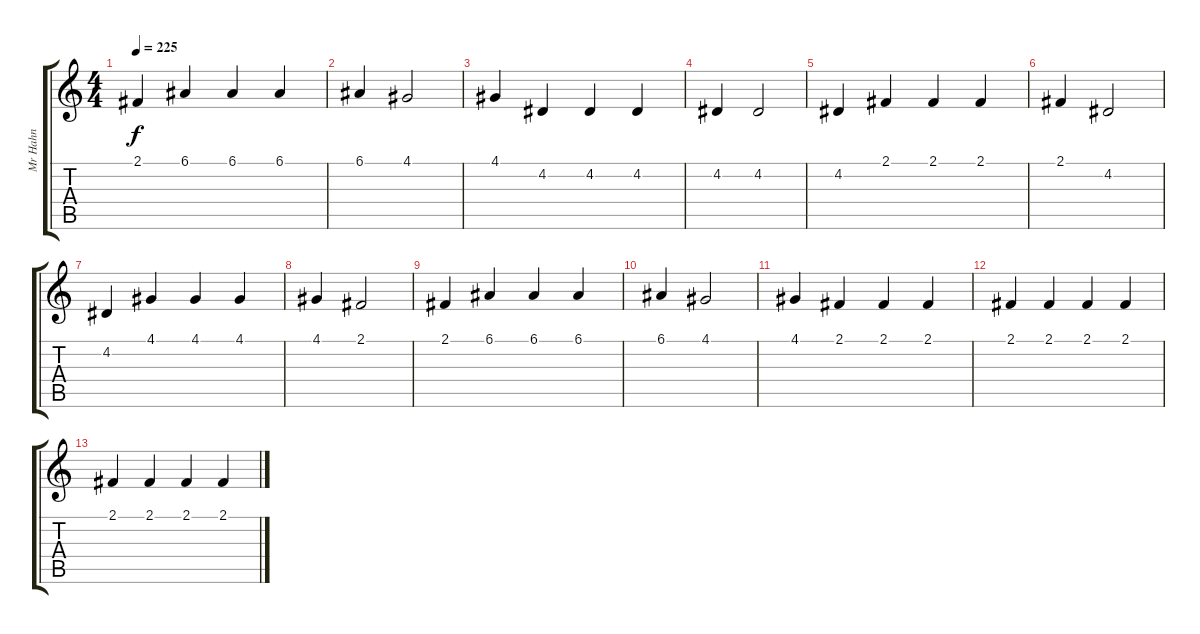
\track ("Mr Hahn" "Mr Hahn") {instrument tenorsax}
\staff {score tabs}
\tuning (E4 B3 G3 D3 A2 E2) {hide}
\ts (4 4)
\tempo 225
\clef g2
\ks c
2.1.4{dy f} 6.1.4 6.1.4 6.1.4 |
6.1.4 4.1.2 |
4.1.4 4.2.4 4.2.4 4.2.4 |
4.2.4 4.2.2 |
4.2.4 2.1.4 2.1.4 2.1.4 |
2.1.4 4.2.2 |
4.2.4 4.1.4 4.1.4 4.1.4 |
4.1.4 2.1.2 |
2.1.4 6.1.4 6.1.4 6.1.4 |
6.1.4 4.1.2 |
4.1.4 2.1.4 2.1.4 2.1.4 |
2.1.4 2.1.4 2.1.4 2.1.4 |
2.1.4 2.1.4 2.1.4 2.1.4
